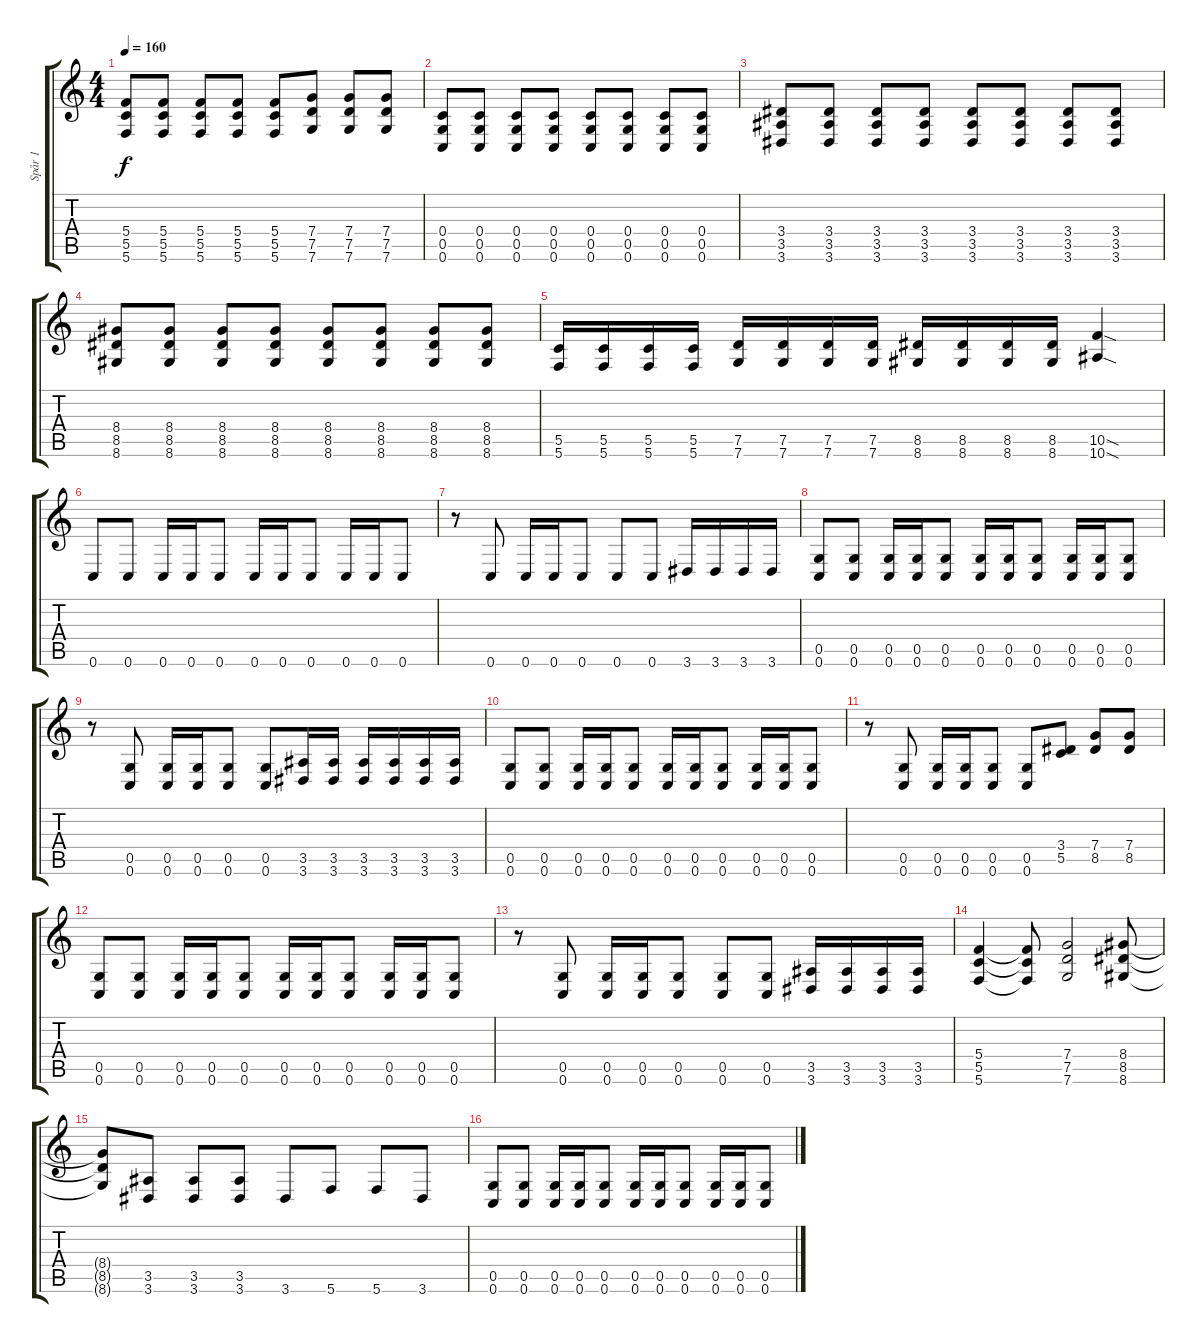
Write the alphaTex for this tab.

\track ("Spår 1" "Spår 1") {instrument distortionguitar}
\staff {score tabs}
\tuning (D4 A3 F3 C3 G2 C2) {hide}
\ts (4 4)
\tempo 160
\clef g2
\ks c
(5.4 5.5 5.6).8{dy f} (5.4 5.5 5.6).8 (5.4 5.5 5.6).8 (5.4 5.5 5.6).8 (5.4 5.5 5.6).8 (7.4 7.5 7.6).8 (7.4 7.5 7.6).8 (7.4 7.5 7.6).8 |
(0.4 0.5 0.6).8 (0.4 0.5 0.6).8 (0.4 0.5 0.6).8 (0.4 0.5 0.6).8 (0.4 0.5 0.6).8 (0.4 0.5 0.6).8 (0.4 0.5 0.6).8 (0.4 0.5 0.6).8 |
(3.4 3.5 3.6).8 (3.4 3.5 3.6).8 (3.4 3.5 3.6).8 (3.4 3.5 3.6).8 (3.4 3.5 3.6).8 (3.4 3.5 3.6).8 (3.4 3.5 3.6).8 (3.4 3.5 3.6).8 |
(8.4 8.5 8.6).8 (8.4 8.5 8.6).8 (8.4 8.5 8.6).8 (8.4 8.5 8.6).8 (8.4 8.5 8.6).8 (8.4 8.5 8.6).8 (8.4 8.5 8.6).8 (8.4 8.5 8.6).8 |
(5.5 5.6).16 (5.5 5.6).16 (5.5 5.6).16 (5.5 5.6).16 (7.5 7.6).16 (7.5 7.6).16 (7.5 7.6).16 (7.5 7.6).16 (8.5 8.6).16 (8.5 8.6).16 (8.5 8.6).16 (8.5 8.6).16 (10.5{sod} 10.6{sod}).4 |
0.6.8 0.6.8 0.6.16 0.6.16 0.6.8 0.6.16 0.6.16 0.6.8 0.6.16 0.6.16 0.6.8 |
r.8 0.6.8 0.6.16 0.6.16 0.6.8 0.6.8 0.6.8 3.6.16 3.6.16 3.6.16 3.6.16 |
(0.5 0.6).8 (0.5 0.6).8 (0.5 0.6).16 (0.5 0.6).16 (0.5 0.6).8 (0.5 0.6).16 (0.5 0.6).16 (0.5 0.6).8 (0.5 0.6).16 (0.5 0.6).16 (0.5 0.6).8 |
r.8 (0.5 0.6).8 (0.5 0.6).16 (0.5 0.6).16 (0.5 0.6).8 (0.5 0.6).8 (3.5 3.6).16 (3.5 3.6).16 (3.5 3.6).16 (3.5 3.6).16 (3.5 3.6).16 (3.5 3.6).16 |
(0.5 0.6).8 (0.5 0.6).8 (0.5 0.6).16 (0.5 0.6).16 (0.5 0.6).8 (0.5 0.6).16 (0.5 0.6).16 (0.5 0.6).8 (0.5 0.6).16 (0.5 0.6).16 (0.5 0.6).8 |
r.8 (0.5 0.6).8 (0.5 0.6).16 (0.5 0.6).16 (0.5 0.6).8 (0.5 0.6).8 (3.4 5.5).8 (7.4 8.5).8 (7.4 8.5).8 |
(0.5 0.6).8 (0.5 0.6).8 (0.5 0.6).16 (0.5 0.6).16 (0.5 0.6).8 (0.5 0.6).16 (0.5 0.6).16 (0.5 0.6).8 (0.5 0.6).16 (0.5 0.6).16 (0.5 0.6).8 |
r.8 (0.5 0.6).8 (0.5 0.6).16 (0.5 0.6).16 (0.5 0.6).8 (0.5 0.6).8 (0.5 0.6).8 (3.5 3.6).16 (3.5 3.6).16 (3.5 3.6).16 (3.5 3.6).16 |
(5.4 5.5 5.6).4 (5.4{t} 5.5{t} 5.6{t}).8 (7.4 7.5 7.6).2 (8.4 8.5 8.6).8 |
(8.4{t} 8.5{t} 8.6{t}).8 (3.5 3.6).8 (3.5 3.6).8 (3.5 3.6).8 3.6.8 5.6.8 5.6.8 3.6.8 |
(0.5 0.6).8 (0.5 0.6).8 (0.5 0.6).16 (0.5 0.6).16 (0.5 0.6).8 (0.5 0.6).16 (0.5 0.6).16 (0.5 0.6).8 (0.5 0.6).16 (0.5 0.6).16 (0.5 0.6).8
